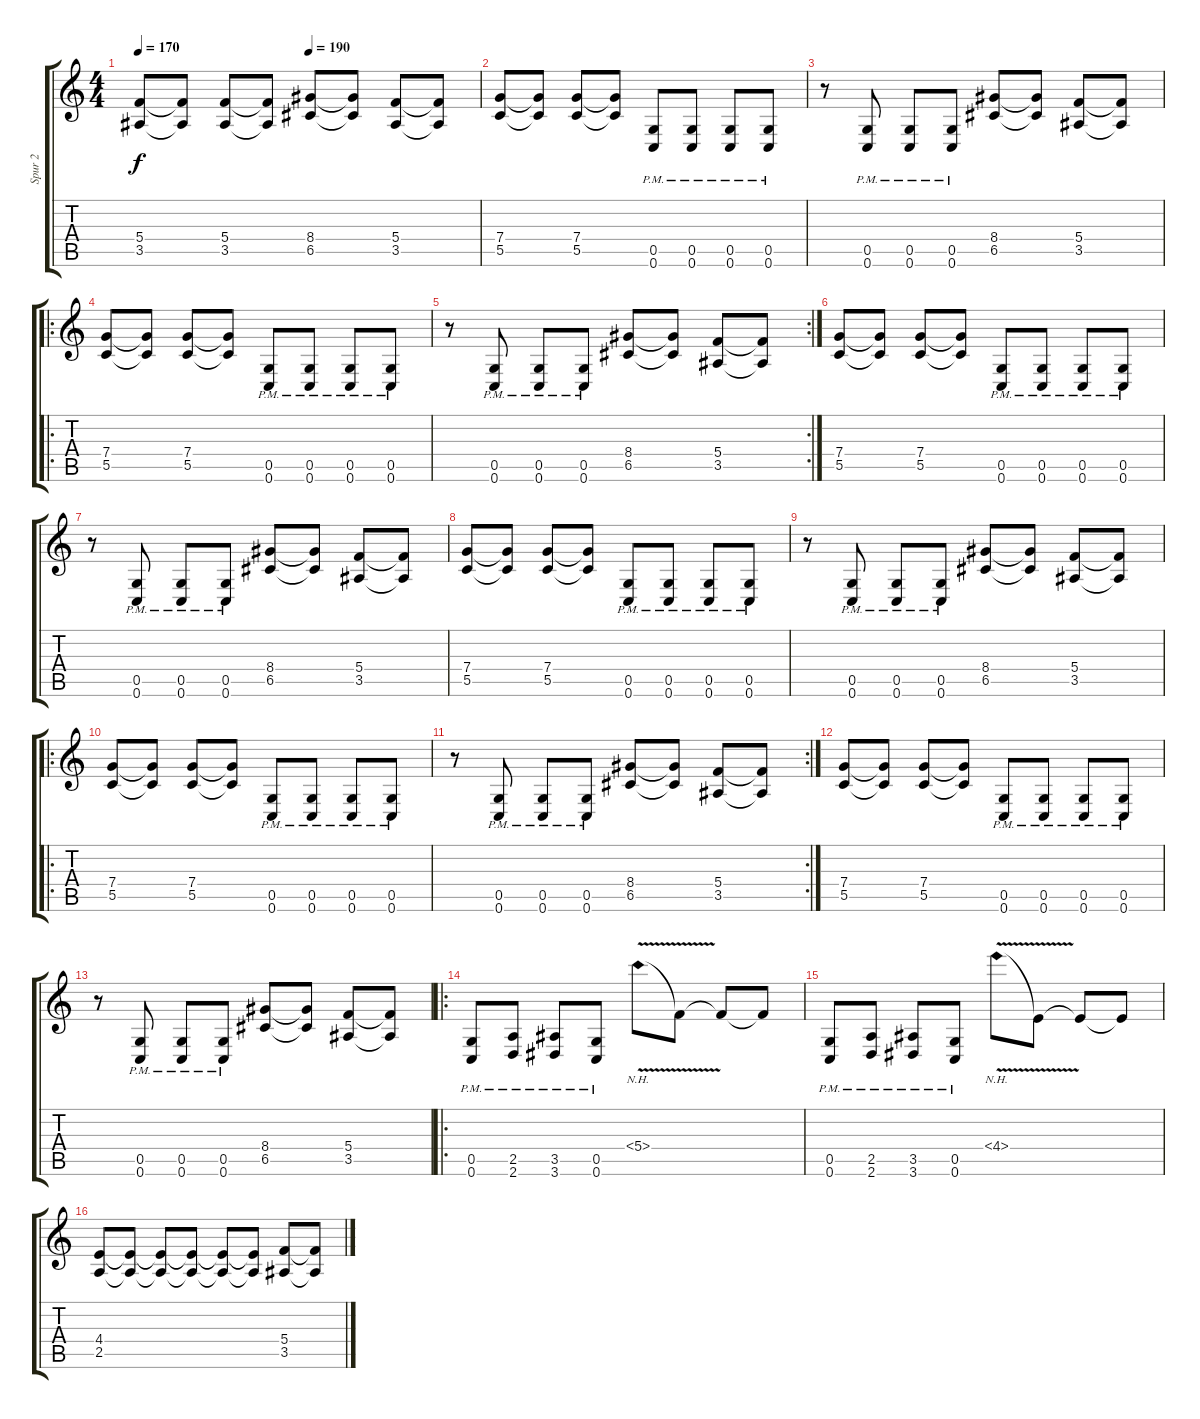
\track ("Spur 2" "Spur 2") {instrument overdrivenguitar}
\staff {score tabs}
\tuning (E4 C4 G3 C3 G2 C2) {hide}
\ts (4 4)
\tempo 170
\tempo (190 0.5)
\clef g2
\ks c
(5.4 3.5).8{dy f} (5.4{t} 3.5{t}).8 (5.4 3.5).8 (5.4{t} 3.5{t}).8 (8.4 6.5).8 (8.4{t} 6.5{t}).8 (5.4 3.5).8 (5.4{t} 3.5{t}).8 |
(7.4 5.5).8 (7.4{t} 5.5{t}).8 (7.4 5.5).8 (7.4{t} 5.5{t}).8 (0.5{pm} 0.6{pm}).8 (0.5{pm} 0.6{pm}).8 (0.5{pm} 0.6{pm}).8 (0.5{pm} 0.6{pm}).8 |
r.8 (0.5{pm} 0.6{pm}).8 (0.5{pm} 0.6{pm}).8 (0.5{pm} 0.6{pm}).8 (8.4 6.5).8 (8.4{t} 6.5{t}).8 (5.4 3.5).8 (5.4{t} 3.5{t}).8 |
\ro
(7.4 5.5).8 (7.4{t} 5.5{t}).8 (7.4 5.5).8 (7.4{t} 5.5{t}).8 (0.5{pm} 0.6{pm}).8 (0.5{pm} 0.6{pm}).8 (0.5{pm} 0.6{pm}).8 (0.5{pm} 0.6{pm}).8 |
\rc 2
r.8 (0.5{pm} 0.6{pm}).8 (0.5{pm} 0.6{pm}).8 (0.5{pm} 0.6{pm}).8 (8.4 6.5).8 (8.4{t} 6.5{t}).8 (5.4 3.5).8 (5.4{t} 3.5{t}).8 |
(7.4 5.5).8 (7.4{t} 5.5{t}).8 (7.4 5.5).8 (7.4{t} 5.5{t}).8 (0.5{pm} 0.6{pm}).8 (0.5{pm} 0.6{pm}).8 (0.5{pm} 0.6{pm}).8 (0.5{pm} 0.6{pm}).8 |
r.8 (0.5{pm} 0.6{pm}).8 (0.5{pm} 0.6{pm}).8 (0.5{pm} 0.6{pm}).8 (8.4 6.5).8 (8.4{t} 6.5{t}).8 (5.4 3.5).8 (5.4{t} 3.5{t}).8 |
(7.4 5.5).8 (7.4{t} 5.5{t}).8 (7.4 5.5).8 (7.4{t} 5.5{t}).8 (0.5{pm} 0.6{pm}).8 (0.5{pm} 0.6{pm}).8 (0.5{pm} 0.6{pm}).8 (0.5{pm} 0.6{pm}).8 |
r.8 (0.5{pm} 0.6{pm}).8 (0.5{pm} 0.6{pm}).8 (0.5{pm} 0.6{pm}).8 (8.4 6.5).8 (8.4{t} 6.5{t}).8 (5.4 3.5).8 (5.4{t} 3.5{t}).8 |
\ro
(7.4 5.5).8 (7.4{t} 5.5{t}).8 (7.4 5.5).8 (7.4{t} 5.5{t}).8 (0.5{pm} 0.6{pm}).8 (0.5{pm} 0.6{pm}).8 (0.5{pm} 0.6{pm}).8 (0.5{pm} 0.6{pm}).8 |
\rc 2
r.8 (0.5{pm} 0.6{pm}).8 (0.5{pm} 0.6{pm}).8 (0.5{pm} 0.6{pm}).8 (8.4 6.5).8 (8.4{t} 6.5{t}).8 (5.4 3.5).8 (5.4{t} 3.5{t}).8 |
(7.4 5.5).8 (7.4{t} 5.5{t}).8 (7.4 5.5).8 (7.4{t} 5.5{t}).8 (0.5{pm} 0.6{pm}).8 (0.5{pm} 0.6{pm}).8 (0.5{pm} 0.6{pm}).8 (0.5{pm} 0.6{pm}).8 |
r.8 (0.5{pm} 0.6{pm}).8 (0.5{pm} 0.6{pm}).8 (0.5{pm} 0.6{pm}).8 (8.4 6.5).8 (8.4{t} 6.5{t}).8 (5.4 3.5).8 (5.4{t} 3.5{t}).8 |
\ro
(0.5{pm} 0.6{pm}).8 (2.5{pm} 2.6{pm}).8 (3.5{pm} 3.6{pm}).8 (0.5{pm} 0.6{pm}).8 5.4{nh v}.8 5.4{t}.8 5.4{t}.8 5.4{t}.8 |
(0.5{pm} 0.6{pm}).8 (2.5{pm} 2.6{pm}).8 (3.5{pm} 3.6{pm}).8 (0.5{pm} 0.6{pm}).8 4.4{nh v}.8 4.4{t}.8 4.4{t}.8 4.4{t}.8 |
(4.4 2.5).8 (4.4{t} 2.5{t}).8 (4.4{t} 2.5{t}).8 (4.4{t} 2.5{t}).8 (4.4{t} 2.5{t}).8 (4.4{t} 2.5{t}).8 (5.4 3.5).8 (5.4{t} 3.5{t}).8
